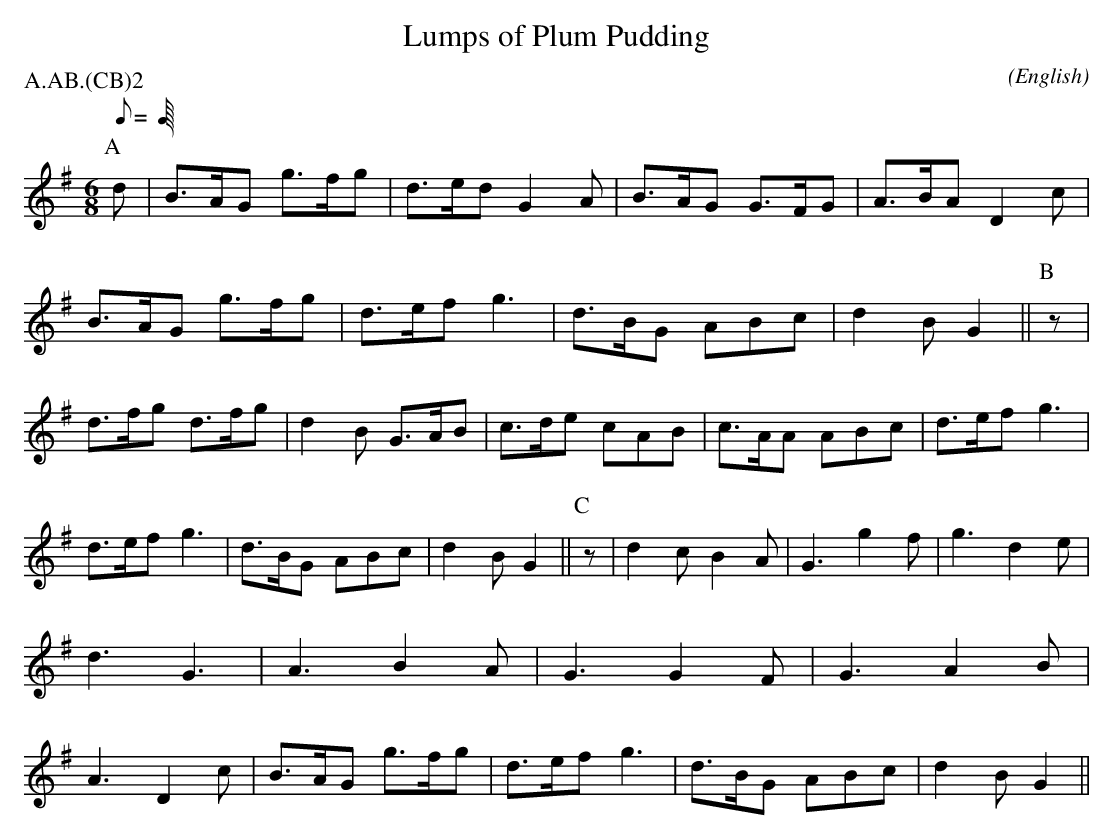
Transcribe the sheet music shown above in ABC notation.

X:1
T:Lumps of Plum Pudding
M:6/8
C:
O:English
P:A.AB.(CB)2
K:G
Q:C3=108
P:A
d | B>AG g>fg | d>ed G2 A | B>AG G>FG | A>BA D2  \
c | B>AG g>fg | d>ef g3   | d>BG ABc  | d2 B G2  ||\
P:B
z | d>fg d>fg | d2 B G>AB | c>de cAB  | c>AA ABc |\
    d>ef g3   | d>ef g3   | d>BG ABc  | d2 B G2  ||\
P:C
z | d2 c B2 A | G3   g2 f | g3   d2 e | d3   G3  |\
    A3   B2 A | G3   G2 F | G3   A2 B | A3   D2  \
c | B>AG g>fg | d>ef g3   | d>BG ABc  | d2 B G2  ||
